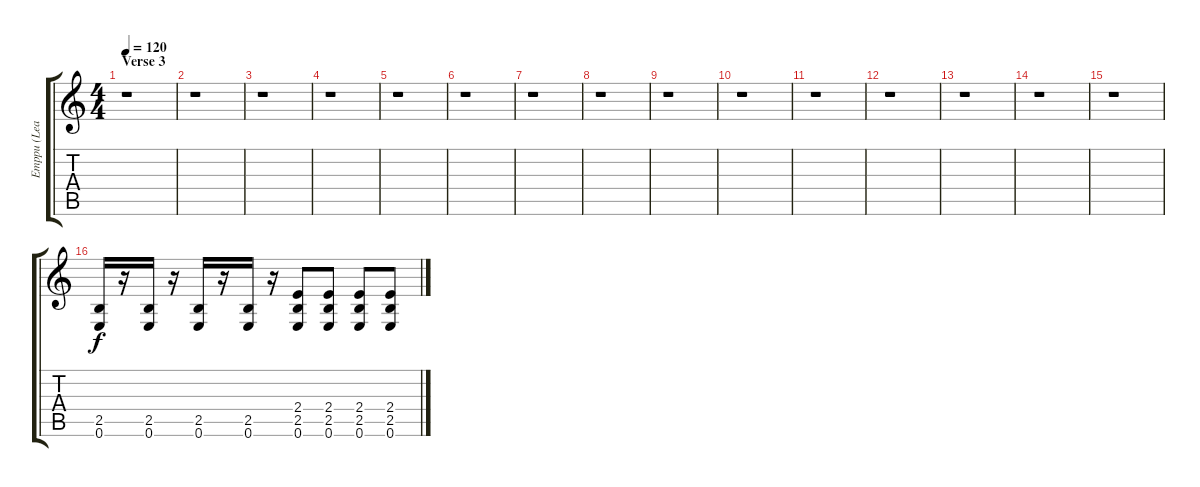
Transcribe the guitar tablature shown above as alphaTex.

\track ("Emppu (Lead)" "Emppu (Lea") {instrument distortionguitar}
\staff {score tabs}
\tuning (E4 B3 G3 D3 A2 E2) {hide}
\ts (4 4)
\section ("" "Verse 3")
\tempo 120
\clef g2
\ks c
r.1{dy f} |
r.1 |
r.1 |
r.1 |
r.1 |
r.1 |
r.1 |
r.1 |
r.1 |
r.1 |
r.1 |
r.1 |
r.1 |
r.1 |
r.1 |
(2.5 0.6).16{volume 15 balance 8 instrument distortionguitar} r.16 (2.5 0.6).16 r.16 (2.5 0.6).16 r.16 (2.5 0.6).16 r.16 (2.4 2.5 0.6).8 (2.4 2.5 0.6).8 (2.4 2.5 0.6).8 (2.4 2.5 0.6).8
